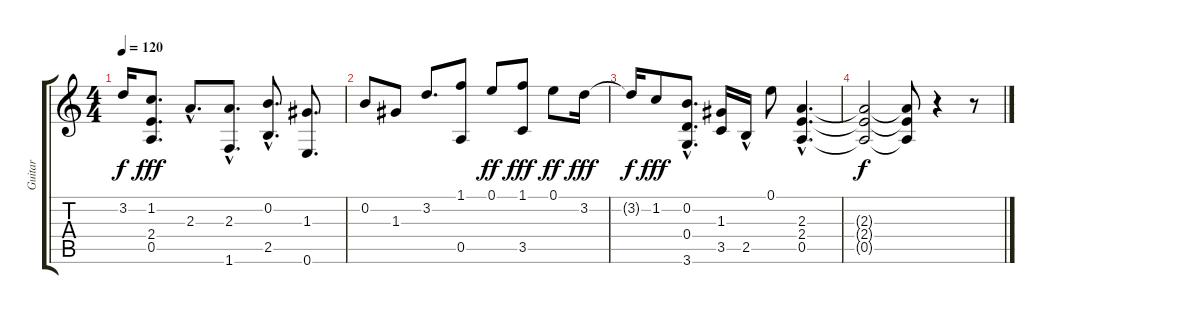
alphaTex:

\track ("Guitar" "Guitar") {instrument acousticguitarsteel}
\staff {score tabs}
\tuning (E4 B3 G3 D3 A2 E2) {hide}
\ts (4 4)
\tempo 120
\clef g2
\ks c
3.2{t}.16{dy f} (1.2 2.4 0.5).8{d dy fff} 2.3{hac}.8{d} (2.3{hac} 1.6{hac}).8{d} (0.2{hac} 2.5{hac}).8{d} (1.3 0.6).8{d} |
0.2.8 1.3.8 3.2.8{d} (1.1 0.5).8 0.1.8{dy ff} (1.1 3.5).8{dy fff} 0.1.8{dy ff} 3.2.16{dy fff} |
3.2{t}.16{dy f} 1.2.8{dy fff} (0.2 0.4{hac} 3.6).8{d} (1.3 3.5).16 2.5{hac}.16 0.1.8 (2.3{hac} 2.4{hac} 0.5{hac}).4{d} |
(2.3{t} 2.4{t} 0.5{t}).2{dy f} (2.3{t} 2.4{t} 0.5{t}).8 r.4 r.8
